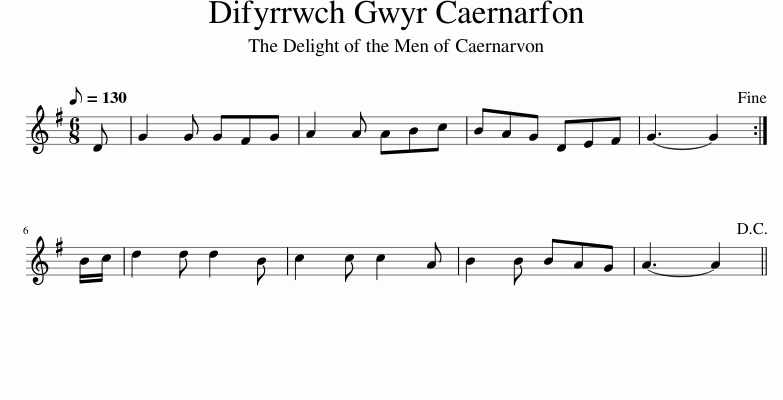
X:1
L:1/8
Q:1/8=130
M:6/8
I:linebreak $
K:G
V:1 treble
V:1
 D | G2 G GFG | A2 A ABc | BAG DEF | G3- G2!fine! :|$ %5
 B/c/ | d2 d d2 B | c2 c c2 A | B2 B BAG | A3- A2!D.C.! || %10
